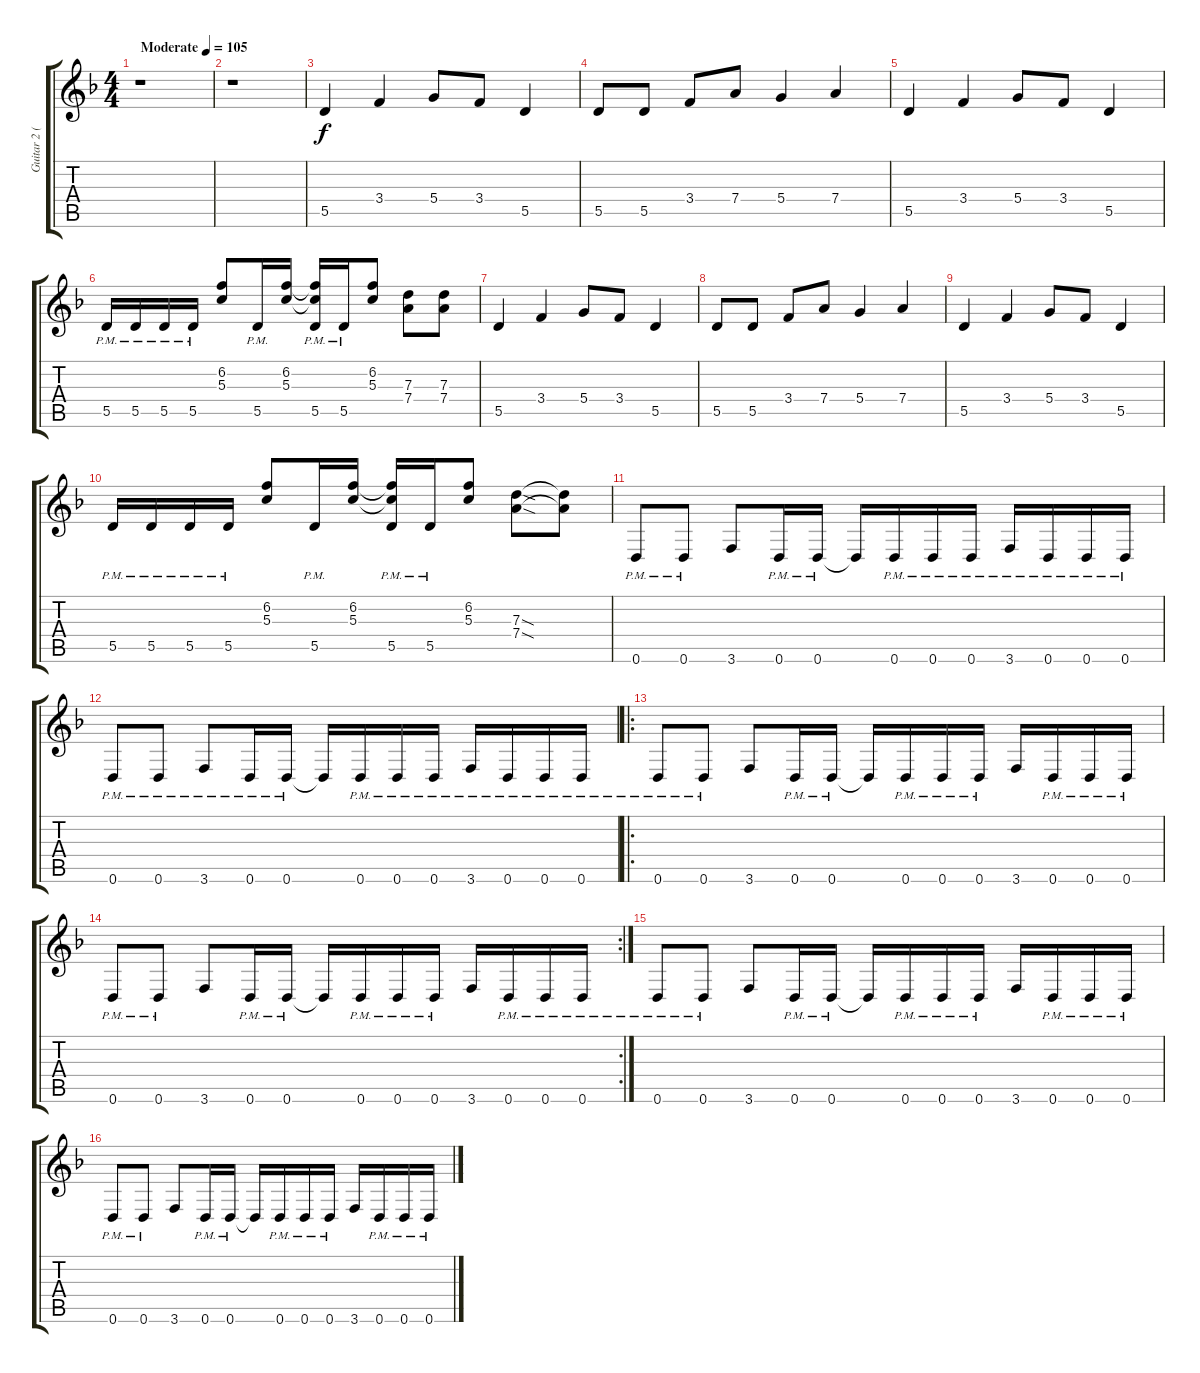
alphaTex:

\track ("Guitar 2 (Steve Vai)" "Guitar 2 (") {instrument overdrivenguitar}
\staff {score tabs}
\tuning (E4 B3 G3 D3 A2 D2) {hide}
\ts (4 4)
\tempo (105 "Moderate")
\clef g2
\ks f
r.1{dy f instrument overdrivenguitar} |
r.1 |
5.5.4 3.4.4 5.4.8 3.4.8 5.5.4 |
5.5.8 5.5.8 3.4.8 7.4.8 5.4.4 7.4.4 |
5.5.4 3.4.4 5.4.8 3.4.8 5.5.4 |
5.5{pm}.16 5.5{pm}.16 5.5{pm}.16 5.5{pm}.16 (6.2 5.3).8 5.5{pm}.16 (6.2 5.3).16 (6.2{t} 5.3{t} 5.5{pm}).16 5.5{pm}.16 (6.2 5.3).8 (7.3 7.4).8 (7.3 7.4).8 |
5.5.4 3.4.4 5.4.8 3.4.8 5.5.4 |
5.5.8 5.5.8 3.4.8 7.4.8 5.4.4 7.4.4 |
5.5.4 3.4.4 5.4.8 3.4.8 5.5.4 |
5.5{pm}.16 5.5{pm}.16 5.5{pm}.16 5.5{pm}.16 (6.2 5.3).8 5.5{pm}.16 (6.2 5.3).16 (6.2{t} 5.3{t} 5.5{pm}).16 5.5{pm}.16 (6.2 5.3).8 (7.3{sod} 7.4{sod}).8 (7.3{t} 7.4{t}).8 |
0.6{pm}.8 0.6{pm}.8 3.6.8 0.6{pm}.16 0.6{pm}.16 0.6{t}.16 0.6{pm}.16 0.6{pm}.16 0.6{pm}.16 3.6{pm}.16 0.6{pm}.16 0.6{pm}.16 0.6{pm}.16 |
0.6{pm}.8 0.6{pm}.8 3.6{pm}.8 0.6{pm}.16 0.6{pm}.16 0.6{t}.16 0.6{pm}.16 0.6{pm}.16 0.6{pm}.16 3.6{pm}.16 0.6{pm}.16 0.6{pm}.16 0.6{pm}.16 |
\ro
0.6{pm}.8 0.6{pm}.8 3.6.8 0.6{pm}.16 0.6{pm}.16 0.6{t}.16 0.6{pm}.16 0.6{pm}.16 0.6{pm}.16 3.6.16 0.6{pm}.16 0.6{pm}.16 0.6{pm}.16 |
\rc 2
0.6{pm}.8 0.6{pm}.8 3.6.8 0.6{pm}.16 0.6{pm}.16 0.6{t}.16 0.6{pm}.16 0.6{pm}.16 0.6{pm}.16 3.6.16 0.6{pm}.16 0.6{pm}.16 0.6{pm}.16 |
0.6{pm}.8 0.6{pm}.8 3.6.8 0.6{pm}.16 0.6{pm}.16 0.6{t}.16 0.6{pm}.16 0.6{pm}.16 0.6{pm}.16 3.6.16 0.6{pm}.16 0.6{pm}.16 0.6{pm}.16 |
0.6{pm}.8 0.6{pm}.8 3.6.8 0.6{pm}.16 0.6{pm}.16 0.6{t}.16 0.6{pm}.16 0.6{pm}.16 0.6{pm}.16 3.6.16 0.6{pm}.16 0.6{pm}.16 0.6{pm}.16
